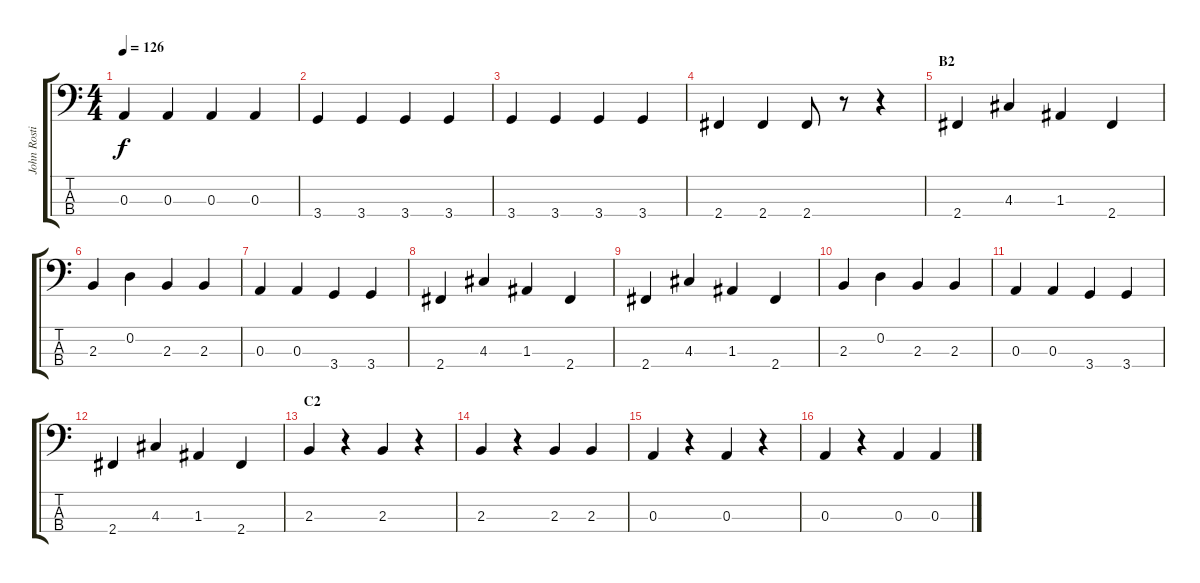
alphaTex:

\track ("John Rostill" "John Rosti") {instrument acousticbass}
\staff {score tabs}
\tuning (G2 D2 A1 E1) {hide}
\ts (4 4)
\tempo 126
\clef f4
\ks c
0.3.4{dy f} 0.3.4 0.3.4 0.3.4 |
3.4.4 3.4.4 3.4.4 3.4.4 |
3.4.4 3.4.4 3.4.4 3.4.4 |
2.4.4 2.4.4 2.4.8 r.8 r.4 |
\section ("" "B2")
2.4.4{txt " "} 4.3.4 1.3.4 2.4.4 |
2.3.4 0.2.4 2.3.4 2.3.4 |
0.3.4 0.3.4 3.4.4 3.4.4 |
2.4.4 4.3.4 1.3.4 2.4.4 |
2.4.4 4.3.4 1.3.4 2.4.4 |
2.3.4 0.2.4 2.3.4 2.3.4 |
0.3.4 0.3.4 3.4.4 3.4.4 |
2.4.4 4.3.4 1.3.4 2.4.4 |
\section ("" "C2")
2.3.4{txt " "} r.4 2.3.4 r.4 |
2.3.4 r.4 2.3.4 2.3.4 |
0.3.4 r.4 0.3.4 r.4 |
0.3.4 r.4 0.3.4 0.3.4
